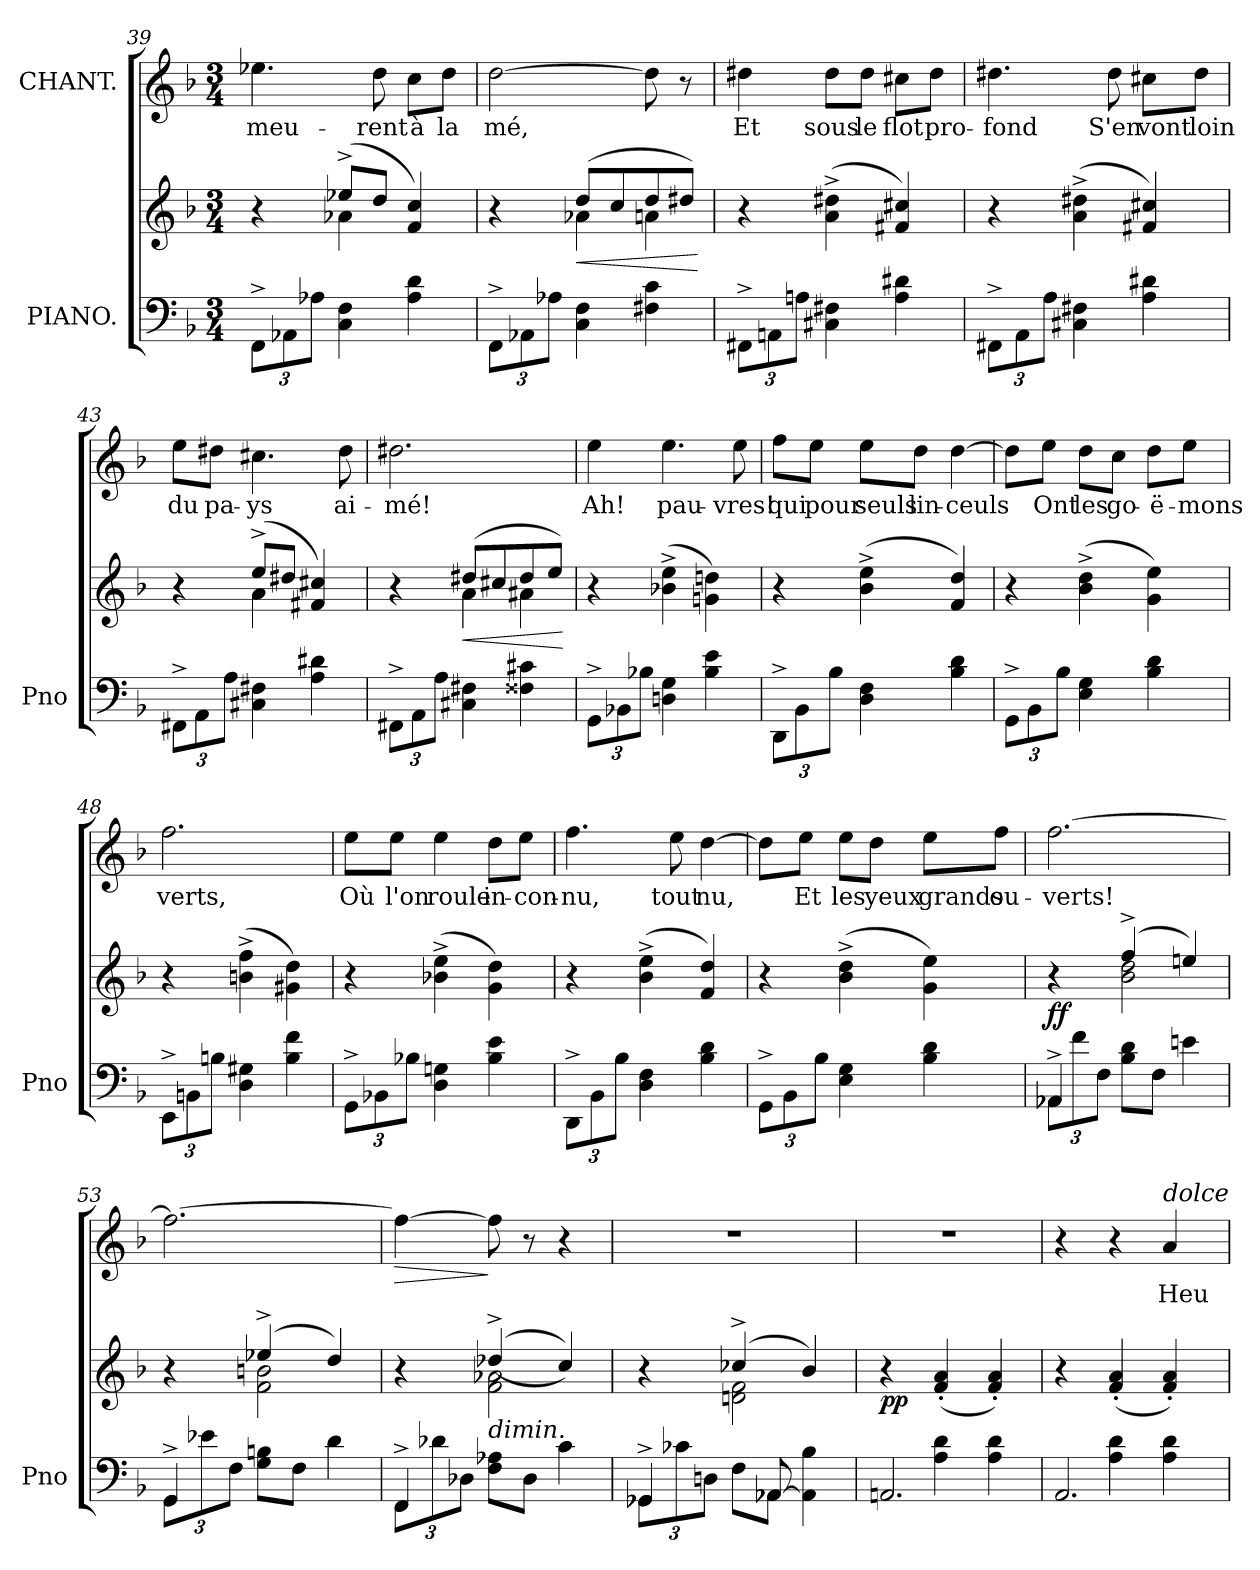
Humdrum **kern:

**kern	**kern	**dynam	**kern	**text	**dynam
*part2	*part2	*part2	*part1	*part1	*part1
*staff3	*staff2	*staff2/3	*staff1	*staff1	*staff1
*I"PIANO.	*	*	*I"CHANT.	*	*
*I'Pno	*	*	*	*	*
*clefF4	*clefG2	*	*clefG2	*	*
*k[b-]	*k[b-]	*	*k[b-]	*	*
*M3/4	*M3/4	*	*M3/4	*	*
*Xbrackettup	*	*	*	*	*
=39	=39	=39	=39	=39	=39
*	*^	*	*	*	*
12FF^\L	4r	4ryy	.	4.ee-X\	meu-	.
12AA-X\	.	.	.	.	.	.
12A-X\J	.	.	.	.	.	.
4C\ 4F\	(8ee-X^/L	4a-X\	.	.	.	.
.	8dd/J	.	.	8dd\	-rent	.
4A-\ 4d\	4f/ 4cc/)	4ryy	.	8cc\L	à	.
.	.	.	.	8dd\J	la	.
=40	=40	=40	=40	=40	=40	=40
12FF^\L	4r	4ryy	.	[2dd\	mé,	.
12AA-X\	.	.	.	.	.	.
12A-X\J	.	.	.	.	.	.
!	!	!	!LO:HP:b	!	!	!
4C\ 4F\	(8dd/L	4a-X\	<	.	.	.
.	8cc/	.	.	.	.	.
4F#X\ 4c\	8dd/	4an\	.	8dd\]	.	.
.	8dd#X/J)	.	.	8r	.	.
*	*v	*v	*	*	*	*
.	.	[	.	.	.
=41	=41	=41	=41	=41	=41
12FF#X^\L	4r	.	4dd#X\	Et	.
12AAn\	.	.	.	.	.
12An\J	.	.	.	.	.
4C#X\ 4F#X\	(4a\^ 4dd#X\^	.	8dd#\L	sous	.
.	.	.	8dd#\J	le	.
4A\ 4d#X\	4f#X/ 4cc#X/)	.	8cc#X\L	flot	.
.	.	.	8dd#\J	pro-	.
=42	=42	=42	=42	=42	=42
12FF#X^\L	4r	.	4.dd#X\	-fond	.
12AA\	.	.	.	.	.
12A\J	.	.	.	.	.
4C#X\ 4F#X\	(4a\^ 4dd#X\^	.	.	.	.
.	.	.	8dd#\	S'en	.
4A\ 4d#X\	4f#X/ 4cc#X/)	.	8cc#X\L	vont	.
.	.	.	8dd#\J	loin	.
=43	=43	=43	=43	=43	=43
*	*^	*	*	*	*
12FF#X^\L	4r	4ryy	.	8ee\L	du	.
12AA\	.	.	.	.	.	.
.	.	.	.	8dd#X\J	pa-	.
12A\J	.	.	.	.	.	.
4C#X\ 4F#X\	(8ee^/L	4a\	.	4.cc#X\	-ys	.
.	8dd#X/J	.	.	.	.	.
4A\ 4d#X\	4f#X/ 4cc#X/)	4ryy	.	.	.	.
.	.	.	.	8dd#\	ai-	.
=44	=44	=44	=44	=44	=44	=44
12FF#X^\L	4r	4ryy	.	2.dd#X\	-mé!	.
12AA\	.	.	.	.	.	.
12A\J	.	.	.	.	.	.
!	!	!	!LO:HP:b	!	!	!
4C#X\ 4F#X\	(8dd#X/L	4a\	<	.	.	.
.	8cc#X/	.	.	.	.	.
4F##X\ 4c#X\	8dd#/	4a#X\	.	.	.	.
.	8ee/J)	.	.	.	.	.
*	*v	*v	*	*	*	*
.	.	[	.	.	.
=45	=45	=45	=45	=45	=45
!	!	!	!	!	!LO:DY:a
!	!	!	!	!	!LO:DY:n=1:a
12GG^\L	4r	.	4ee\	Ah!	other-dynamics f
12BB-X\	.	.	.	.	.
12B-X\J	.	.	.	.	.
4Dn\ 4G\	(4b-X\^ 4ee\^	.	4.ee\	pau-	.
4B-\ 4e\	4gn\ 4ddn\)	.	.	.	.
.	.	.	8ee\	-vres!	.
=46	=46	=46	=46	=46	=46
12DD^>\L	4r	.	8ff\L	qui	.
12BB-\	.	.	.	.	.
.	.	.	8ee\J	pour	.
12B-\J	.	.	.	.	.
4D\ 4F\	(4b-\^ 4ee\^	.	8ee\L	seuls	.
.	.	.	8dd\J	lin-	.
4B-\ 4d\	4f/ 4dd/)	.	[4dd\	-ceuls	.
=47	=47	=47	=47	=47	=47
12GG^\L	4r	.	8dd\L]	.	.
12BB-\	.	.	.	.	.
.	.	.	8ee\J	Ont	.
12B-\J	.	.	.	.	.
4E\ 4G\	(4b-\^ 4dd\^	.	8dd\L	les	.
.	.	.	8cc\J	go-	.
4B-\ 4d\	4g\ 4ee\)	.	8dd\L	-ë-	.
.	.	.	8ee\J	-mons	.
=48	=48	=48	=48	=48	=48
12EE^\L	4r	.	2.ff\	verts,	.
12BBn\	.	.	.	.	.
12Bn\J	.	.	.	.	.
4D\ 4G#X\	(4bn\^ 4ff\^	.	.	.	.
4B\ 4f\	4g#X\ 4dd\)	.	.	.	.
=49	=49	=49	=49	=49	=49
12GG^\L	4r	.	8ee\L	Où	.
12BB-X\	.	.	.	.	.
.	.	.	8ee\J	l'on	.
12B-X\J	.	.	.	.	.
4D\ 4Gn\	(4b-X\^ 4ee\^	.	4ee\	roule	.
4B-\ 4e\	4g\ 4dd\)	.	8dd\L	in-	.
.	.	.	8ee\J	-con-	.
=50	=50	=50	=50	=50	=50
12DD^\L	4r	.	4.ff\	-nu,	.
12BB-\	.	.	.	.	.
12B-\J	.	.	.	.	.
4D\ 4F\	(4b-\^ 4ee\^	.	.	.	.
.	.	.	8ee\	tout	.
4B-\ 4d\	4f/ 4dd/)	.	[4dd\	nu,	.
=51	=51	=51	=51	=51	=51
12GG^\L	4r	.	8dd\L]	.	.
12BB-\	.	.	.	.	.
.	.	.	8ee\J	Et	.
12B-\J	.	.	.	.	.
4E\ 4G\	(4b-\^ 4dd\^	.	8ee\L	les	.
.	.	.	8dd\J	yeux	.
4B-\ 4d\	4g\ 4ee\)	.	8ee\L	grands	.
.	.	.	8ff\J	ou-	.
=52	=52	=52	=52	=52	=52
*^	*^	*	*	*	*
!	!	!	!	!LO:DY:b	!	!	!
12AA-X^>\L	4AA-/	4r	4ryy	ff	[2.ff\	-verts!	.
12f\	.	.	.	.	.	.	.
12F\J	.	.	.	.	.	.	.
8B-\ 8d\L	2ryy	(4ff^/	2b-\ 2dd\	.	.	.	.
8F\J	.	.	.	.	.	.	.
4en\	.	4een/)	.	.	.	.	.
=53	=53	=53	=53	=53	=53	=53	=53
12GG^>\L	4GG/	4r	4ryy	.	2.ff\_	.	.
12e-X\	.	.	.	.	.	.	.
12F\J	.	.	.	.	.	.	.
8G\ 8Bn\L	2ryy	(4ee-X^/	2f\ 2bn\	.	.	.	.
8F\J	.	.	.	.	.	.	.
4d\	.	4dd/)	.	.	.	.	.
=54	=54	=54	=54	=54	=54	=54	=54
!	!	!	!	!	!	!	!LO:HP:b
12FF^>\L	4FF/	4r	4ryy	.	4ff\_	.	>
12d-X\	.	.	.	.	.	.	.
12D-X\J	.	.	.	.	.	.	.
!	!	!LO:TX:b:i:t=dimin.	!	!	!	!	!
8F\ 8A-X\L	2ryy	((4dd-X^/	2f\ 2a-X\	.	8ff\]	.	]
8D-\J	.	.	.	.	8r	.	.
4c\	.	4cc/))	.	.	4r	.	.
=55	=55	=55	=55	=55	=55	=55	=55
12GG-X^>\L	4GG-/	4r	4ryy	.	2.r	.	.
12c-X\	.	.	.	.	.	.	.
12Dn\J	.	.	.	.	.	.	.
8F\L	8ryy	(4cc-X^/	2dn\ 2f\	.	.	.	.
[8AA-X\J	8AA-/	.	.	.	.	.	.
4AA-\] 4B-\	4ryy	4b-/)	.	.	.	.	.
*	*	*v	*v	*	*	*	*
=56	=56	=56	=56	=56	=56	=56
!	!	!	!LO:DY:b	!	!	!
2.AAn/	4ryy	4r	pp	2.r	.	.
.	4A\ 4d\	(4f/' 4a/'	.	.	.	.
.	4A\ 4d\	4f/' 4a/')	.	.	.	.
=57	=57	=57	=57	=57	=57	=57
2.AA/	4ryy	4r	.	4r	.	.
.	4A\ 4d\	(4f/' 4a/'	.	4r	.	.
!	!	!	!	!LO:TX:i:t=dolce	!	!
.	4A\ 4d\	4f/' 4a/')	.	4a/	Heu-	.
*v	*v	*	*	*	*	*
=	=	=	=	=	=
*-	*-	*-	*-	*-	*-
